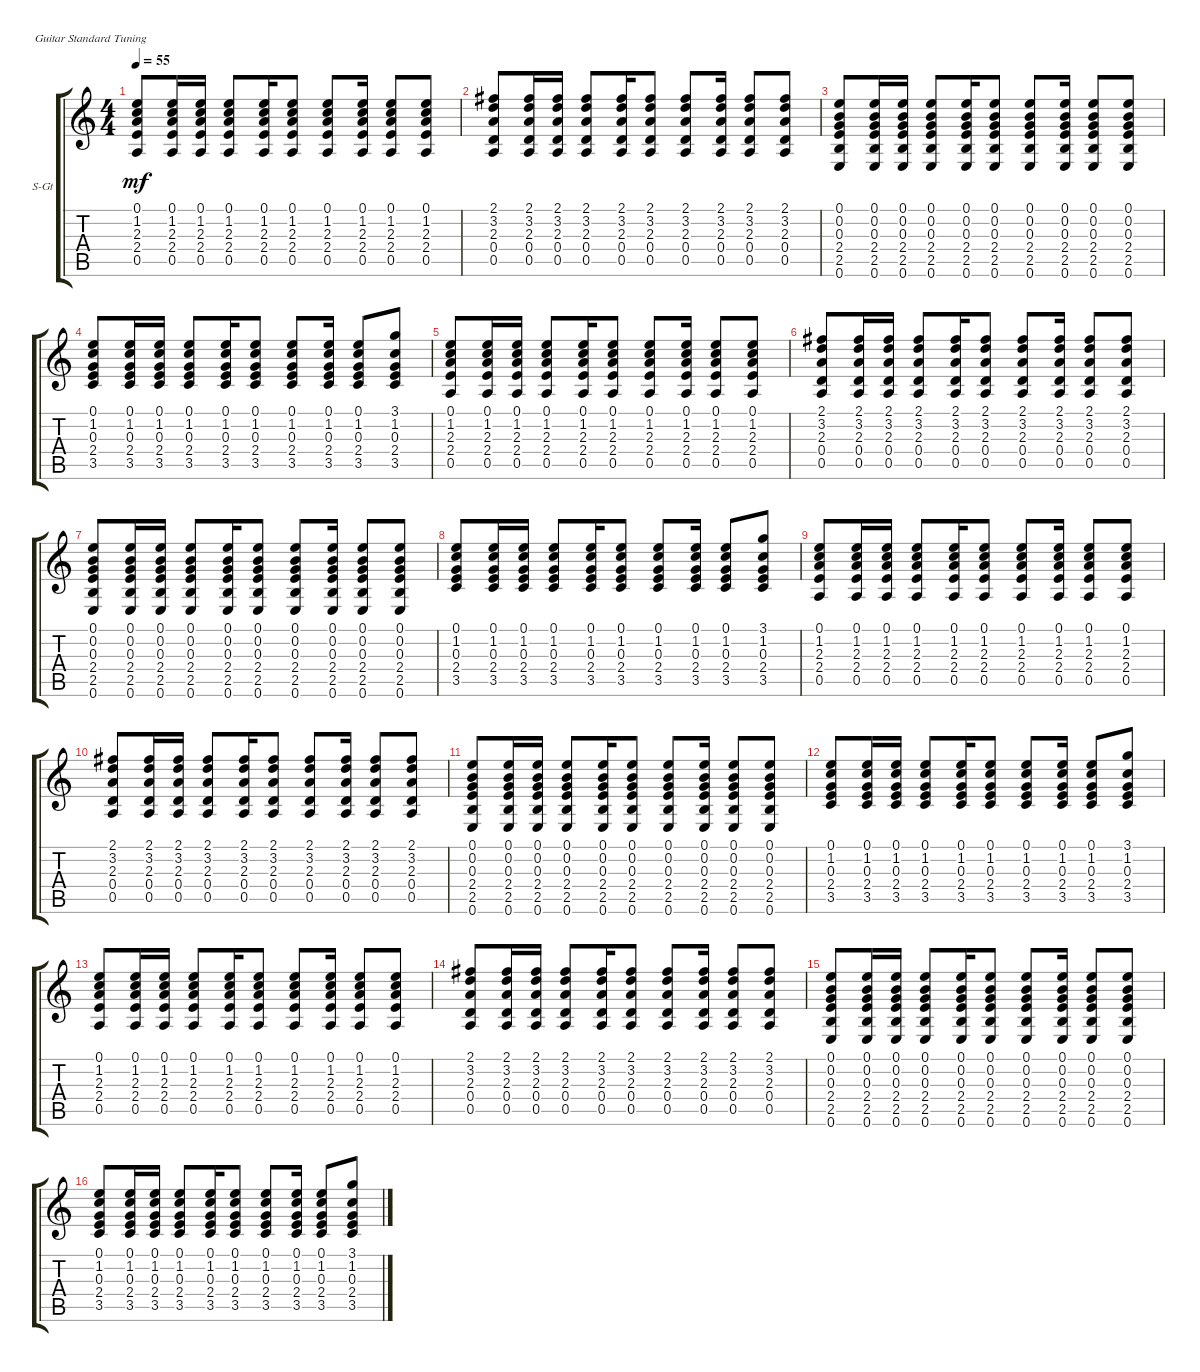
\defaultSystemsLayout 4
\bracketExtendMode groupsimilarinstruments
\firstSystemTrackNameOrientation horizontal
\otherSystemsTrackNameOrientation horizontal
\track ("Steel Guitar" "S-Gt") {instrument acousticguitarsteel}
\staff {score tabs}
\tuning (E4 B3 G3 D3 A2 E2)
\ts (4 4)
\tempo 55
\clef g2
\ks c
(0.5 2.4 2.3 1.2 0.1).8{dy mf instrument acousticguitarsteel} (0.5 2.4 2.3 1.2 0.1).16 (0.5 2.4 2.3 1.2 0.1).16 (0.5 2.4 2.3 1.2 0.1).8 (0.5 2.4 2.3 1.2 0.1).16 (0.5 2.4 2.3 1.2 0.1).8 (0.5 2.4 2.3 1.2 0.1).8 (0.5 2.4 2.3 1.2 0.1).16 (0.5 2.4 2.3 1.2 0.1).8 (0.5 2.4 2.3 1.2 0.1).8 |
(2.1 3.2 2.3 0.4 0.5).8 (0.5 0.4 2.3 3.2 2.1).16 (0.5 0.4 2.3 3.2 2.1).16 (0.5 0.4 2.3 3.2 2.1).8 (0.5 0.4 2.3 3.2 2.1).16 (0.5 0.4 2.3 3.2 2.1).8 (0.5 0.4 2.3 3.2 2.1).8 (0.5 0.4 2.3 3.2 2.1).16 (0.5 0.4 2.3 3.2 2.1).8 (0.5 0.4 2.3 3.2 2.1).8 |
(0.6 2.5 2.4 0.3 0.2 0.1).8 (0.6 0.1 0.2 0.3 2.4 2.5).16 (0.6 0.1 0.2 0.3 2.4 2.5).16 (0.6 0.1 0.2 0.3 2.4 2.5).8 (0.6 0.1 0.2 0.3 2.4 2.5).16 (0.6 0.1 0.2 0.3 2.4 2.5).8 (0.6 0.1 0.2 0.3 2.4 2.5).8 (0.6 0.1 0.2 0.3 2.4 2.5).16 (0.6 0.1 0.2 0.3 2.4 2.5).8 (0.6 0.1 0.2 0.3 2.4 2.5).8 |
(3.5 2.4 0.3 1.2 0.1).8 (3.5 2.4 0.3 1.2 0.1).16 (3.5 2.4 0.3 1.2 0.1).16 (3.5 2.4 0.3 1.2 0.1).8 (3.5 2.4 0.3 1.2 0.1).16 (3.5 2.4 0.3 1.2 0.1).8 (3.5 2.4 0.3 1.2 0.1).8 (3.5 2.4 0.3 1.2 0.1).16 (3.5 2.4 0.3 1.2 0.1).8 (3.5 2.4 0.3 1.2 3.1).8 |
(0.5 2.4 2.3 1.2 0.1).8 (0.5 2.4 2.3 1.2 0.1).16 (0.5 2.4 2.3 1.2 0.1).16 (0.5 2.4 2.3 1.2 0.1).8 (0.5 2.4 2.3 1.2 0.1).16 (0.5 2.4 2.3 1.2 0.1).8 (0.5 2.4 2.3 1.2 0.1).8 (0.5 2.4 2.3 1.2 0.1).16 (0.5 2.4 2.3 1.2 0.1).8 (0.5 2.4 2.3 1.2 0.1).8 |
(2.1 3.2 2.3 0.4 0.5).8 (0.5 0.4 2.3 3.2 2.1).16 (0.5 0.4 2.3 3.2 2.1).16 (0.5 0.4 2.3 3.2 2.1).8 (0.5 0.4 2.3 3.2 2.1).16 (0.5 0.4 2.3 3.2 2.1).8 (0.5 0.4 2.3 3.2 2.1).8 (0.5 0.4 2.3 3.2 2.1).16 (0.5 0.4 2.3 3.2 2.1).8 (0.5 0.4 2.3 3.2 2.1).8 |
(0.6 2.5 2.4 0.3 0.2 0.1).8 (0.6 0.1 0.2 0.3 2.4 2.5).16 (0.6 0.1 0.2 0.3 2.4 2.5).16 (0.6 0.1 0.2 0.3 2.4 2.5).8 (0.6 0.1 0.2 0.3 2.4 2.5).16 (0.6 0.1 0.2 0.3 2.4 2.5).8 (0.6 0.1 0.2 0.3 2.4 2.5).8 (0.6 0.1 0.2 0.3 2.4 2.5).16 (0.6 0.1 0.2 0.3 2.4 2.5).8 (0.6 0.1 0.2 0.3 2.4 2.5).8 |
(3.5 2.4 0.3 1.2 0.1).8 (3.5 2.4 0.3 1.2 0.1).16 (3.5 2.4 0.3 1.2 0.1).16 (3.5 2.4 0.3 1.2 0.1).8 (3.5 2.4 0.3 1.2 0.1).16 (3.5 2.4 0.3 1.2 0.1).8 (3.5 2.4 0.3 1.2 0.1).8 (3.5 2.4 0.3 1.2 0.1).16 (3.5 2.4 0.3 1.2 0.1).8 (3.5 2.4 0.3 1.2 3.1).8 |
(0.5 2.4 2.3 1.2 0.1).8 (0.5 2.4 2.3 1.2 0.1).16 (0.5 2.4 2.3 1.2 0.1).16 (0.5 2.4 2.3 1.2 0.1).8 (0.5 2.4 2.3 1.2 0.1).16 (0.5 2.4 2.3 1.2 0.1).8 (0.5 2.4 2.3 1.2 0.1).8 (0.5 2.4 2.3 1.2 0.1).16 (0.5 2.4 2.3 1.2 0.1).8 (0.5 2.4 2.3 1.2 0.1).8 |
(2.1 3.2 2.3 0.4 0.5).8 (0.5 0.4 2.3 3.2 2.1).16 (0.5 0.4 2.3 3.2 2.1).16 (0.5 0.4 2.3 3.2 2.1).8 (0.5 0.4 2.3 3.2 2.1).16 (0.5 0.4 2.3 3.2 2.1).8 (0.5 0.4 2.3 3.2 2.1).8 (0.5 0.4 2.3 3.2 2.1).16 (0.5 0.4 2.3 3.2 2.1).8 (0.5 0.4 2.3 3.2 2.1).8 |
(0.6 2.5 2.4 0.3 0.2 0.1).8 (0.6 0.1 0.2 0.3 2.4 2.5).16 (0.6 0.1 0.2 0.3 2.4 2.5).16 (0.6 0.1 0.2 0.3 2.4 2.5).8 (0.6 0.1 0.2 0.3 2.4 2.5).16 (0.6 0.1 0.2 0.3 2.4 2.5).8 (0.6 0.1 0.2 0.3 2.4 2.5).8 (0.6 0.1 0.2 0.3 2.4 2.5).16 (0.6 0.1 0.2 0.3 2.4 2.5).8 (0.6 0.1 0.2 0.3 2.4 2.5).8 |
(3.5 2.4 0.3 1.2 0.1).8 (3.5 2.4 0.3 1.2 0.1).16 (3.5 2.4 0.3 1.2 0.1).16 (3.5 2.4 0.3 1.2 0.1).8 (3.5 2.4 0.3 1.2 0.1).16 (3.5 2.4 0.3 1.2 0.1).8 (3.5 2.4 0.3 1.2 0.1).8 (3.5 2.4 0.3 1.2 0.1).16 (3.5 2.4 0.3 1.2 0.1).8 (3.5 2.4 0.3 1.2 3.1).8 |
(0.5 2.4 2.3 1.2 0.1).8 (0.5 2.4 2.3 1.2 0.1).16 (0.5 2.4 2.3 1.2 0.1).16 (0.5 2.4 2.3 1.2 0.1).8 (0.5 2.4 2.3 1.2 0.1).16 (0.5 2.4 2.3 1.2 0.1).8 (0.5 2.4 2.3 1.2 0.1).8 (0.5 2.4 2.3 1.2 0.1).16 (0.5 2.4 2.3 1.2 0.1).8 (0.5 2.4 2.3 1.2 0.1).8 |
(2.1 3.2 2.3 0.4 0.5).8 (0.5 0.4 2.3 3.2 2.1).16 (0.5 0.4 2.3 3.2 2.1).16 (0.5 0.4 2.3 3.2 2.1).8 (0.5 0.4 2.3 3.2 2.1).16 (0.5 0.4 2.3 3.2 2.1).8 (0.5 0.4 2.3 3.2 2.1).8 (0.5 0.4 2.3 3.2 2.1).16 (0.5 0.4 2.3 3.2 2.1).8 (0.5 0.4 2.3 3.2 2.1).8 |
(0.6 2.5 2.4 0.3 0.2 0.1).8 (0.6 0.1 0.2 0.3 2.4 2.5).16 (0.6 0.1 0.2 0.3 2.4 2.5).16 (0.6 0.1 0.2 0.3 2.4 2.5).8 (0.6 0.1 0.2 0.3 2.4 2.5).16 (0.6 0.1 0.2 0.3 2.4 2.5).8 (0.6 0.1 0.2 0.3 2.4 2.5).8 (0.6 0.1 0.2 0.3 2.4 2.5).16 (0.6 0.1 0.2 0.3 2.4 2.5).8 (0.6 0.1 0.2 0.3 2.4 2.5).8 |
(3.5 2.4 0.3 1.2 0.1).8 (3.5 2.4 0.3 1.2 0.1).16 (3.5 2.4 0.3 1.2 0.1).16 (3.5 2.4 0.3 1.2 0.1).8 (3.5 2.4 0.3 1.2 0.1).16 (3.5 2.4 0.3 1.2 0.1).8 (3.5 2.4 0.3 1.2 0.1).8 (3.5 2.4 0.3 1.2 0.1).16 (3.5 2.4 0.3 1.2 0.1).8 (3.5 2.4 0.3 1.2 3.1).8
